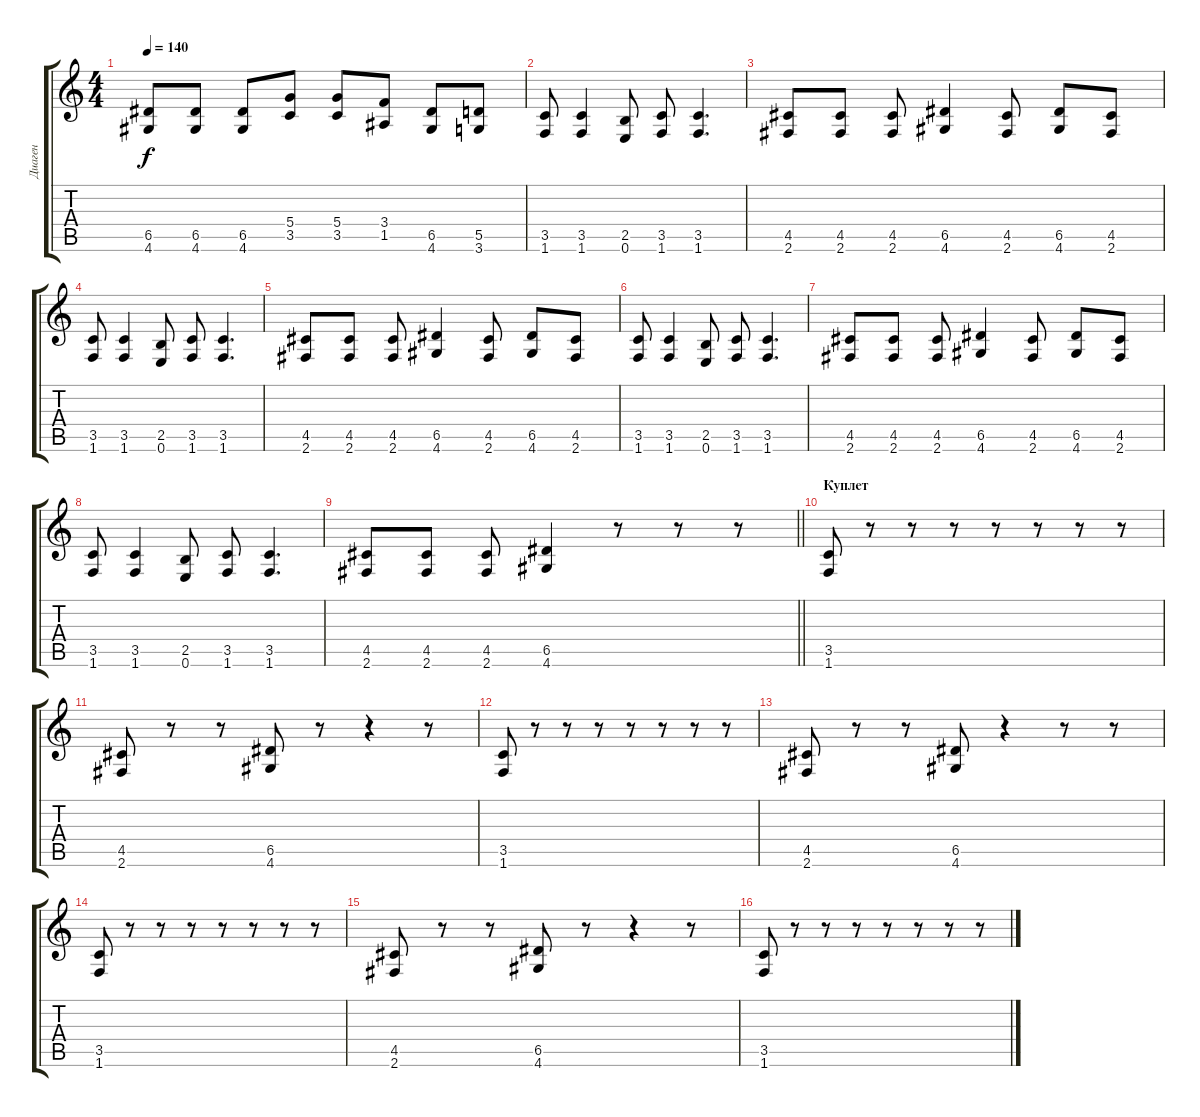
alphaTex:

\track ("Диаген" "Диаген") {instrument distortionguitar}
\staff {score tabs}
\tuning (E4 B3 G3 D3 A2 E2) {hide}
\ts (4 4)
\tempo 140
\clef g2
\ks c
(6.5 4.6).8{dy f} (6.5 4.6).8 (6.5 4.6).8 (5.4 3.5).8 (5.4 3.5).8 (3.4 1.5).8 (6.5 4.6).8 (5.5 3.6).8 |
(3.5 1.6).8 (3.5 1.6).4 (2.5 0.6).8 (3.5 1.6).8 (3.5 1.6).4{d} |
(4.5 2.6).8 (4.5 2.6).8 (4.5 2.6).8 (6.5 4.6).4 (4.5 2.6).8 (6.5 4.6).8 (4.5 2.6).8 |
(3.5 1.6).8 (3.5 1.6).4 (2.5 0.6).8 (3.5 1.6).8 (3.5 1.6).4{d} |
(4.5 2.6).8 (4.5 2.6).8 (4.5 2.6).8 (6.5 4.6).4 (4.5 2.6).8 (6.5 4.6).8 (4.5 2.6).8 |
(3.5 1.6).8 (3.5 1.6).4 (2.5 0.6).8 (3.5 1.6).8 (3.5 1.6).4{d} |
(4.5 2.6).8 (4.5 2.6).8 (4.5 2.6).8 (6.5 4.6).4 (4.5 2.6).8 (6.5 4.6).8 (4.5 2.6).8 |
(3.5 1.6).8 (3.5 1.6).4 (2.5 0.6).8 (3.5 1.6).8 (3.5 1.6).4{d} |
\barLineRight lightlight
(4.5 2.6).8 (4.5 2.6).8 (4.5 2.6).8 (6.5 4.6).4 r.8 r.8 r.8 |
\section ("" "Куплет")
(3.5 1.6).8 r.8 r.8 r.8 r.8 r.8 r.8 r.8 |
(4.5 2.6).8 r.8 r.8 (6.5 4.6).8 r.8 r.4 r.8 |
(3.5 1.6).8 r.8 r.8 r.8 r.8 r.8 r.8 r.8 |
(4.5 2.6).8 r.8 r.8 (6.5 4.6).8 r.4 r.8 r.8 |
(3.5 1.6).8 r.8 r.8 r.8 r.8 r.8 r.8 r.8 |
(4.5 2.6).8 r.8 r.8 (6.5 4.6).8 r.8 r.4 r.8 |
(3.5 1.6).8 r.8 r.8 r.8 r.8 r.8 r.8 r.8
